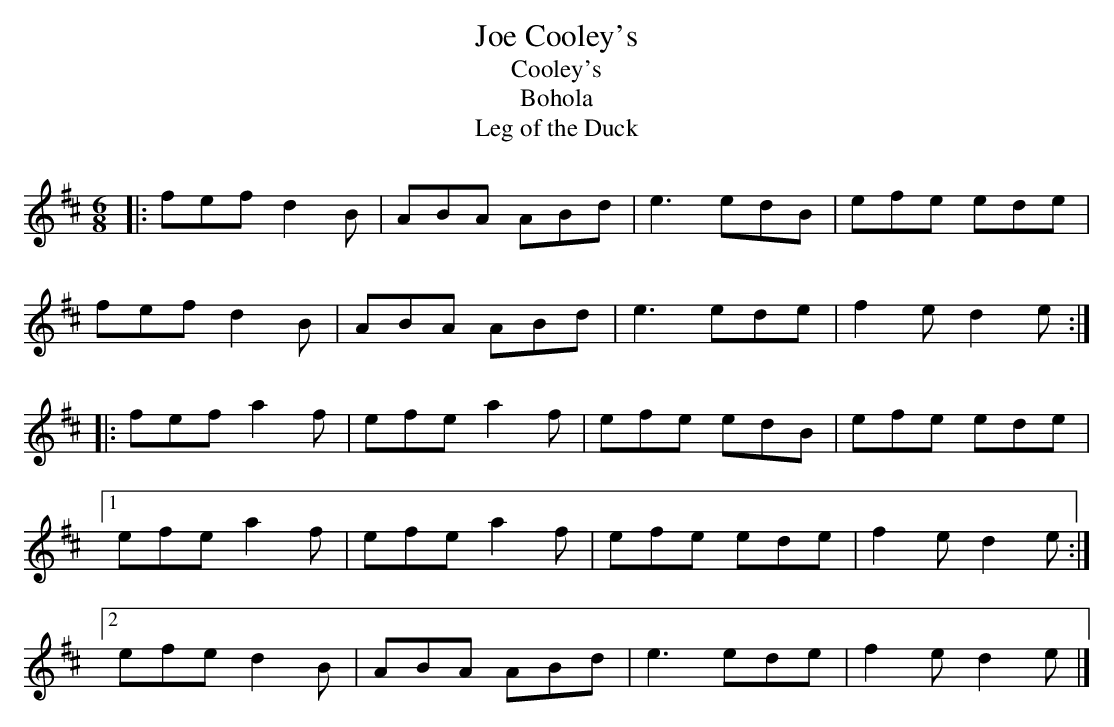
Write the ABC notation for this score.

X:1
T:Joe Cooley's
T:Cooley's
T:Bohola
T:Leg of the Duck
M:6/8
L:1/8
K:D
|:fef d2B|ABA ABd|e3 edB|efe ede|
fef d2B|ABA ABd|e3 ede|f2e d2e:|
|:fef a2f|efe a2f|efe edB|efe ede|
[1efe a2f|efe a2f|efe ede|f2e d2e:|]
[2efe d2B|ABA ABd|e3 ede|f2e d2e|]
